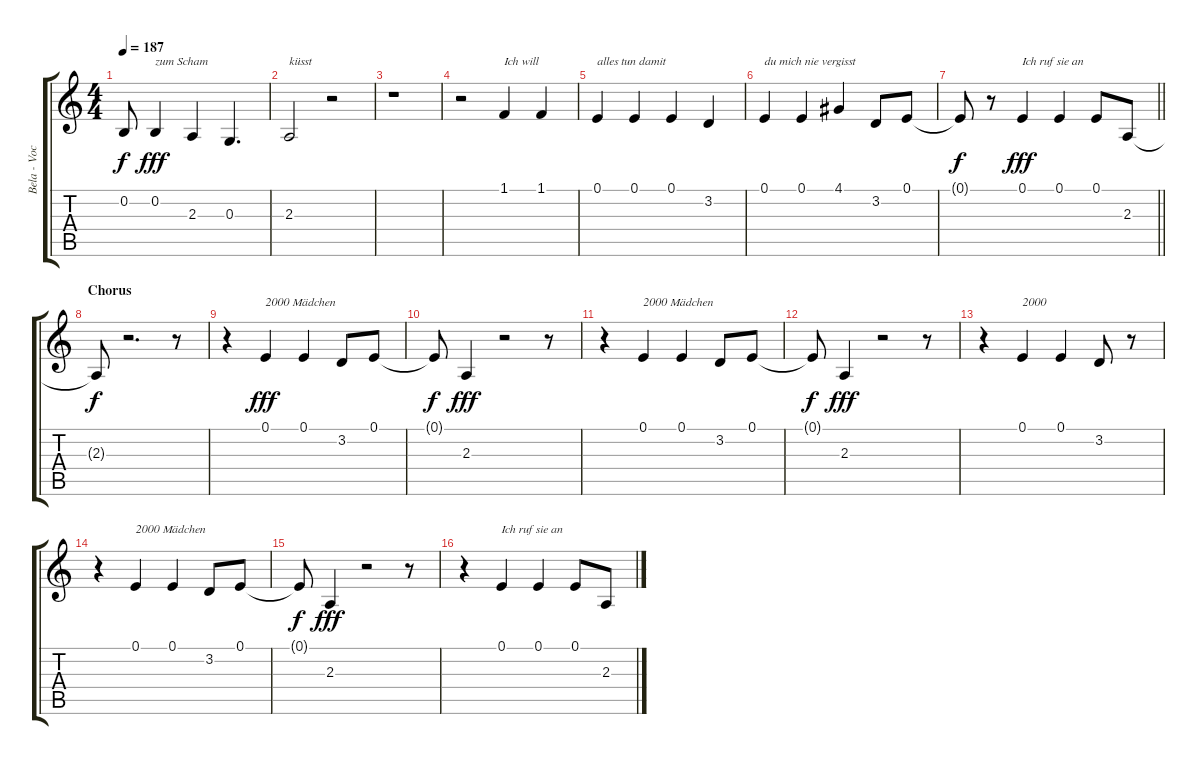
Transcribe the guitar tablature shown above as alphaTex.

\track ("Bela - Vocal" "Bela - Voc") {instrument bassoon}
\staff {score tabs}
\tuning (E4 B3 G3 D3 A2 E2) {hide}
\ts (4 4)
\tempo 187
\clef g2
\ks c
0.2{t}.8{dy f} 0.2.4{txt "zum Scham" dy fff} 2.3.4 0.3.4{d} |
2.3.2{txt "küsst"} r.2 |
r.1 |
r.2 1.1.4{txt "Ich will"} 1.1.4 |
0.1.4{txt "alles tun damit"} 0.1.4 0.1.4 3.2.4 |
0.1.4{txt "du mich nie vergisst"} 0.1.4 4.1.4 3.2.8 0.1.8 |
\barLineRight lightlight
0.1{t}.8{dy f} r.8 0.1.4{txt "Ich ruf sie an" dy fff} 0.1.4 0.1.8 2.3.8 |
\section ("" "Chorus")
2.3{t}.8{dy f} r.2{d} r.8 |
r.4 0.1.4{txt "2000 Mädchen" dy fff} 0.1.4 3.2.8 0.1.8 |
0.1{t}.8{dy f} 2.3.4{dy fff} r.2 r.8 |
r.4 0.1.4{txt "2000 Mädchen"} 0.1.4 3.2.8 0.1.8 |
0.1{t}.8{dy f} 2.3.4{dy fff} r.2 r.8 |
r.4 0.1.4{txt "2000"} 0.1.4 3.2.8 r.8 |
r.4 0.1.4{txt "2000 Mädchen"} 0.1.4 3.2.8 0.1.8 |
0.1{t}.8{dy f} 2.3.4{dy fff} r.2 r.8 |
r.4 0.1.4{txt "Ich ruf sie an"} 0.1.4 0.1.8 2.3.8
